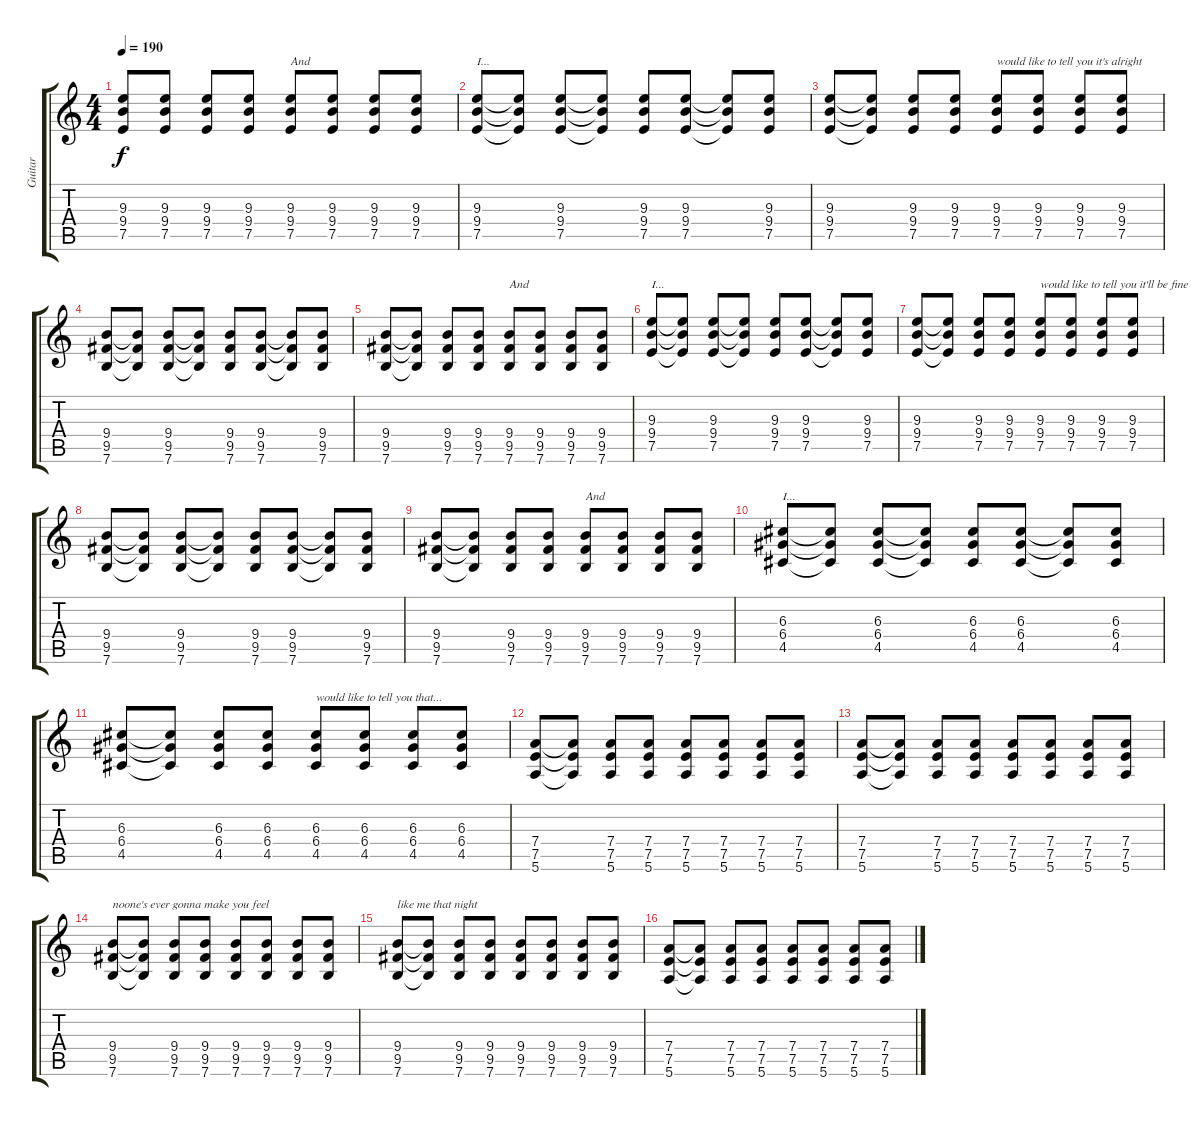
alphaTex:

\track ("Guitar" "Guitar") {instrument distortionguitar}
\staff {score tabs}
\tuning (E4 B3 G3 D3 A2 E2) {hide}
\ts (4 4)
\tempo 190
\clef g2
\ks c
(9.3 9.4 7.5).8{dy f} (9.3 9.4 7.5).8 (9.3 9.4 7.5).8 (9.3 9.4 7.5).8 (9.3 9.4 7.5).8{txt "And"} (9.3 9.4 7.5).8 (9.3 9.4 7.5).8 (9.3 9.4 7.5).8 |
(9.3 9.4 7.5).8{txt "I..."} (9.3{t} 9.4{t} 7.5{t}).8 (9.3 9.4 7.5).8 (9.3{t} 9.4{t} 7.5{t}).8 (9.3 9.4 7.5).8 (9.3 9.4 7.5).8 (9.3{t} 9.4{t} 7.5{t}).8 (9.3 9.4 7.5).8 |
(9.3 9.4 7.5).8 (9.3{t} 9.4{t} 7.5{t}).8 (9.3 9.4 7.5).8 (9.3 9.4 7.5).8 (9.3 9.4 7.5).8{txt "would like to tell you it's alright"} (9.3 9.4 7.5).8 (9.3 9.4 7.5).8 (9.3 9.4 7.5).8 |
(9.4 9.5 7.6).8 (9.4{t} 9.5{t} 7.6{t}).8 (9.4 9.5 7.6).8 (9.4{t} 9.5{t} 7.6{t}).8 (9.4 9.5 7.6).8 (9.4 9.5 7.6).8 (9.4{t} 9.5{t} 7.6{t}).8 (9.4 9.5 7.6).8 |
(9.4 9.5 7.6).8 (9.4{t} 9.5{t} 7.6{t}).8 (9.4 9.5 7.6).8 (9.4 9.5 7.6).8 (9.4 9.5 7.6).8{txt "And"} (9.4 9.5 7.6).8 (9.4 9.5 7.6).8 (9.4 9.5 7.6).8 |
(9.3 9.4 7.5).8{txt "I..."} (9.3{t} 9.4{t} 7.5{t}).8 (9.3 9.4 7.5).8 (9.3{t} 9.4{t} 7.5{t}).8 (9.3 9.4 7.5).8 (9.3 9.4 7.5).8 (9.3{t} 9.4{t} 7.5{t}).8 (9.3 9.4 7.5).8 |
(9.3 9.4 7.5).8 (9.3{t} 9.4{t} 7.5{t}).8 (9.3 9.4 7.5).8 (9.3 9.4 7.5).8 (9.3 9.4 7.5).8{txt "would like to tell you it'll be fine"} (9.3 9.4 7.5).8 (9.3 9.4 7.5).8 (9.3 9.4 7.5).8 |
(9.4 9.5 7.6).8 (9.4{t} 9.5{t} 7.6{t}).8 (9.4 9.5 7.6).8 (9.4{t} 9.5{t} 7.6{t}).8 (9.4 9.5 7.6).8 (9.4 9.5 7.6).8 (9.4{t} 9.5{t} 7.6{t}).8 (9.4 9.5 7.6).8 |
(9.4 9.5 7.6).8 (9.4{t} 9.5{t} 7.6{t}).8 (9.4 9.5 7.6).8 (9.4 9.5 7.6).8 (9.4 9.5 7.6).8{txt "And"} (9.4 9.5 7.6).8 (9.4 9.5 7.6).8 (9.4 9.5 7.6).8 |
(6.3 6.4 4.5).8{txt "I..."} (6.3{t} 6.4{t} 4.5{t}).8 (6.3 6.4 4.5).8 (6.3{t} 6.4{t} 4.5{t}).8 (6.3 6.4 4.5).8 (6.3 6.4 4.5).8 (6.3{t} 6.4{t} 4.5{t}).8 (6.3 6.4 4.5).8 |
(6.3 6.4 4.5).8 (6.3{t} 6.4{t} 4.5{t}).8 (6.3 6.4 4.5).8 (6.3 6.4 4.5).8 (6.3 6.4 4.5).8{txt "would like to tell you that..."} (6.3 6.4 4.5).8 (6.3 6.4 4.5).8 (6.3 6.4 4.5).8 |
(7.4 7.5 5.6).8 (7.4{t} 7.5{t} 5.6{t}).8 (7.4 7.5 5.6).8 (7.4 7.5 5.6).8 (7.4 7.5 5.6).8 (7.4 7.5 5.6).8 (7.4 7.5 5.6).8 (7.4 7.5 5.6).8 |
(7.4 7.5 5.6).8 (7.4{t} 7.5{t} 5.6{t}).8 (7.4 7.5 5.6).8 (7.4 7.5 5.6).8 (7.4 7.5 5.6).8 (7.4 7.5 5.6).8 (7.4 7.5 5.6).8 (7.4 7.5 5.6).8 |
(9.4 9.5 7.6).8{txt "noone's ever gonna make you feel"} (9.4{t} 9.5{t} 7.6{t}).8 (9.4 9.5 7.6).8 (9.4 9.5 7.6).8 (9.4 9.5 7.6).8 (9.4 9.5 7.6).8 (9.4 9.5 7.6).8 (9.4 9.5 7.6).8 |
(9.4 9.5 7.6).8{txt "like me that night"} (9.4{t} 9.5{t} 7.6{t}).8 (9.4 9.5 7.6).8 (9.4 9.5 7.6).8 (9.4 9.5 7.6).8 (9.4 9.5 7.6).8 (9.4 9.5 7.6).8 (9.4 9.5 7.6).8 |
(7.4 7.5 5.6).8 (7.4{t} 7.5{t} 5.6{t}).8 (7.4 7.5 5.6).8 (7.4 7.5 5.6).8 (7.4 7.5 5.6).8 (7.4 7.5 5.6).8 (7.4 7.5 5.6).8 (7.4 7.5 5.6).8
